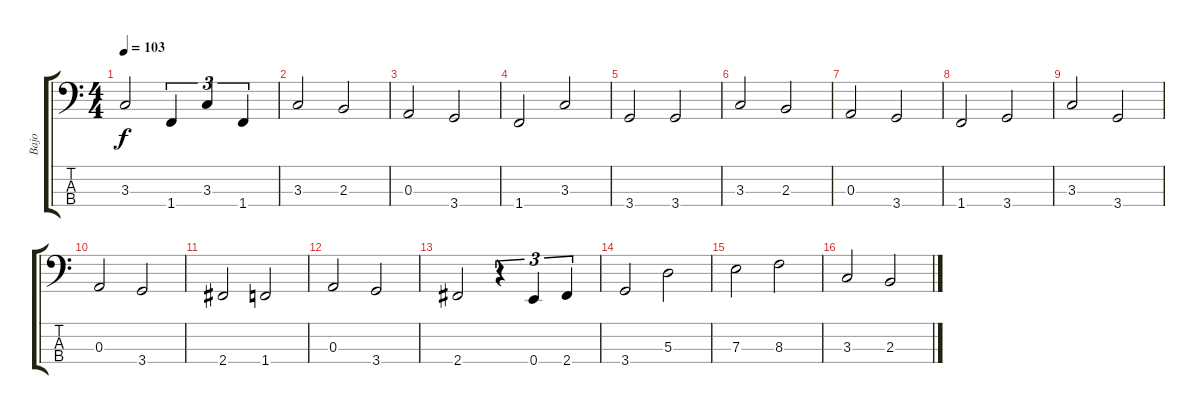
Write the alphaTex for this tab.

\track ("Bajo" "Bajo") {instrument electricbassfinger}
\staff {score tabs}
\tuning (G2 D2 A1 E1) {hide}
\ts (4 4)
\tempo 103
\clef f4
\ks c
3.3.2{dy f} 1.4.4{tu (3 2)} 3.3.4{tu (3 2)} 1.4.4{tu (3 2)} |
3.3.2 2.3.2 |
0.3.2 3.4.2 |
1.4.2 3.3.2 |
3.4.2 3.4.2 |
3.3.2 2.3.2 |
0.3.2 3.4.2 |
1.4.2 3.4.2 |
3.3.2 3.4.2 |
0.3.2 3.4.2 |
2.4.2 1.4.2 |
0.3.2 3.4.2 |
2.4.2 r.4{tu (3 2)} 0.4.4{tu (3 2)} 2.4.4{tu (3 2)} |
3.4.2 5.3.2 |
7.3.2 8.3.2 |
3.3.2 2.3.2
